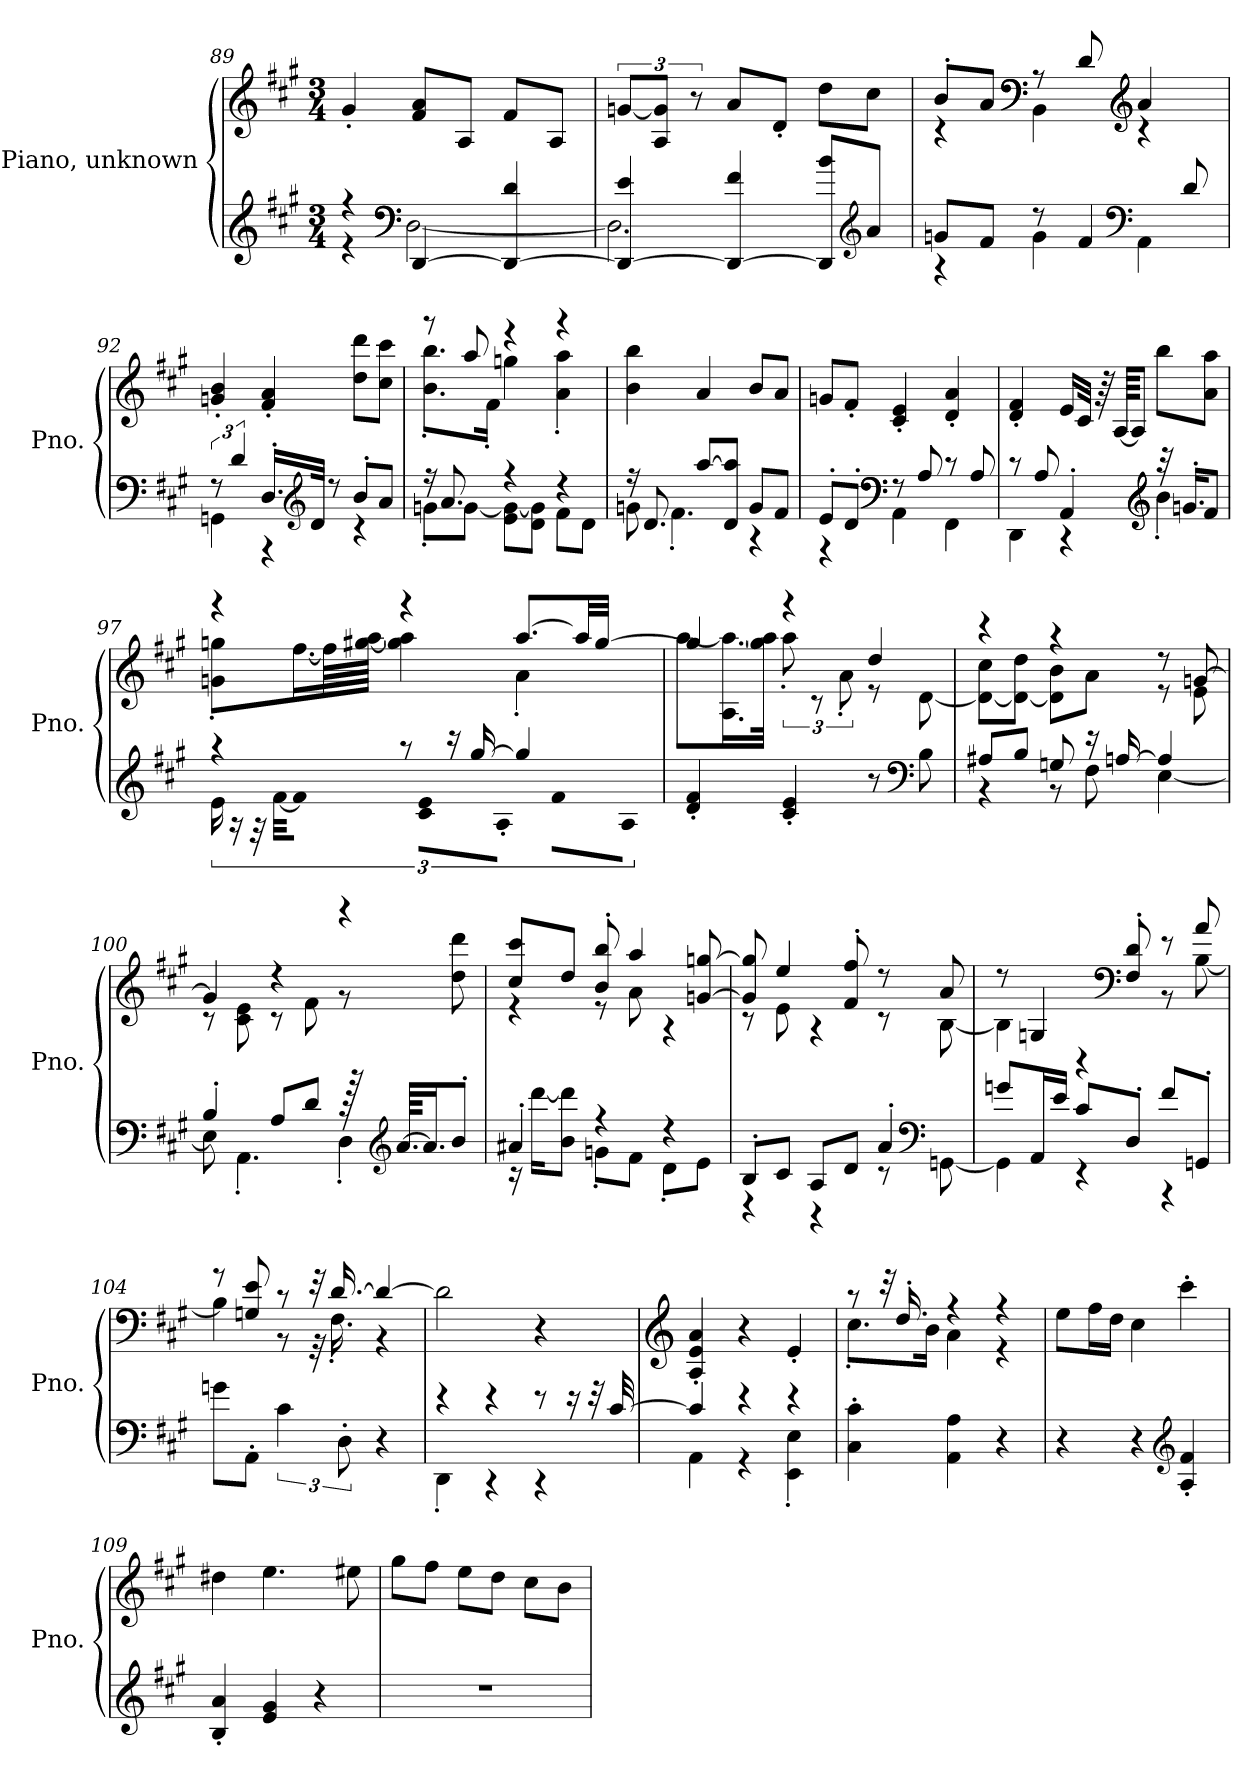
**kern	**kern
*part1	*part1
*staff2	*staff1
*I"Piano, unknown	*
*I'Pno.	*
*clefG2	*clefG2
*k[f#c#g#]	*k[f#c#g#]
*M3/4	*M3/4
=89	=89
*^	*
4r	4r	4g#'/
*clefF4	*	*
[4DD/	[2D\	8f#/ 8a/L
.	.	8A/J
4DD/_ 4d/	.	8f#/L
.	.	8A/J
!!LO:PB:g=z
=90	=90	=90
4DD/_ 4e/	2.D\]	[12gn/L
.	.	12A/ 12g/]J
.	.	12r
4DD/_ 4f#/	.	8a/L
.	.	8d'/J
8DD/] 8b/L	.	8dd\L
*clefG2	*	*
8a/J	.	8cc#\J
=91	=91	=91
*	*	*^
8gn/L	4r	8b'/L	4r
8f#/J	.	8a/J	.
*	*	*clefF4	*
8r	4g\	8r	4BB\
4f#/	.	8d/	.
*clefF4	*	*clefG2	*
.	4AA\	4a/	4r
8d/	.	.	.
*	*	*v	*v
=92	=92	=92
12r	4GGn\	4gn/' 4b/'
6d/	.	.
16.D'/LL	4r	4f#/' 4a/'
*clefG2	*	*
32d/JJk	.	.
8r	.	.
8b'/L	4r	8dd\ 8ddd\L
8a/J	.	8cc#\ 8ccc#\J
=93	=93	=93
*	*	*^
16r	8gn'\L	8r	8.b\' 8.bb\'L
8.a/	.	.	.
.	[8g\J	8aa/	.
.	.	.	16f#'\Jk
4r	8e\ 8g\_L	4r	4ggn\
.	8d\ 8g\]J	.	.
4r	8f#\L	4r	4a\' 4aa\'
.	8d\J	.	.
*	*	*v	*v
!!LO:LB:g=z
=94	=94	=94
16r	8gn\	4b\ 4bb\
8.d/	.	.
.	4.f#'\	.
[8aa/L	.	4a/
8d/ 8aa/]J	.	.
8g/L	4r	8b/L
8f#/J	.	8a/J
=95	=95	=95
8e'/L	4r	8gn/L
8d'/J	.	8f#'/J
*clefF4	*	*
8r	4AA\	4c#/' 4e/'
8A/	.	.
8r	4FF#\	4d/' 4a/'
8A/	.	.
=96	=96	=96
8r	4DD\	4d/' 4f#/'
8A/	.	.
4AA'/	4r	16e/LL
.	.	32c#/JJk
.	.	64r
.	.	[64A/KKKL
.	.	8A/J]
*clefG2	*	*
32r	4b'\	8bb\L
16.gn'/KL	.	.
8f#/J	.	8a\ 8aa\J
!!LO:LB:g=z
=97	=97	=97
*	*	*^
4r	24e\	4r	8gn\' 8ggn\'L
.	24r	.	.
.	48r	.	.
.	[48f#\KKL	.	.
.	8f#\J]	.	[16.ff#\L
.	.	.	64ff#\LL]
.	.	.	[64gg#X\ [64aa\JJJJ
8r	8c#\ 8e\L	4r	4gg#\] 4aa\]
16r	8A'\J	.	.
[16gg#/	.	.	.
4gg#/]	8f#\L	[8.aa/L	4a'\
.	8A\J	.	.
.	.	32aa/LL]	.
.	.	[32gg#/JJJ	.
*v	*v	*	*
=98	=98	=98
4d/' 4f#/'	4gg#/]	[8aa\L
.	.	16.A\ 16.aa\_L
.	.	32gg#\ 32aa\]JJk
4c#/' 4e/'	4r	12aa'\
.	.	12r
.	.	12a'\
8r	4dd/	8r
*clefF4	*	*
8B\	.	[8d\
!!LO:LB:g=z	!!
=99	=99	=99
*^	*	*
8A#X/L	4r	4r	8d\_ 8cc#\L
8B/J	.	.	8d\_ 8dd\J
8Gn/	8r	4r	8d\] 8b\L
16r	8F#\	.	8a\J
[16An/	.	.	.
4A/]	[4E\	8r	8r
.	.	[8gn/	8e\
=100	=100	=100	=100
4B'/	8E\]	4g/]	8r
.	4.AA'\	.	8c#\ 8e\
8A/L	.	4r	8r
8d/J	.	.	8f#\
128r	4D'\	4r	8r
*clefG2	*	*	*
[64.a/KKLL	.	.	.
16.a/J]	.	.	.
8b'/J	.	.	8dd\ 8ddd\
=101	=101	=101	=101
4a#X'/	16r	8cc#/ 8ccc#/L	4r
.	[16ddd\KL	.	.
.	8b\ 8ddd\]J	8dd/J	.
4r	8gn'\L	8b/' 8bb/'	8r
.	8f#\J	4aa/	8a\
4r	8d'\L	.	4r
.	8e\J	[8gn/ [8ggn/	.
!!LO:LB:g=z	!!
=102	=102	=102	=102
8B'/L	4r	8g/] 8gg/]	8r
8c#/J	.	4ee/	8e\
8A/L	4r	.	4r
8d/J	.	8f#/' 8ff#/'	.
4a'/	8r	8r	8r
*clefF4	*	*	*
.	[8GGn\	8a/	[8B\
=103	=103	=103	=103
8gn/L	4GG\]	8r	4B\]
16AA/L	.	4Gn/	.
16e/JJ	.	.	.
8c#/L	4r	.	4r
*	*	*clefF4	*
8D'/J	.	8F#/' 8d/'	.
8f#/L	4r	8r	8r
8GGn'/J	.	8a/	[8B\
*v	*v	*	*
=104	=104	=104
8gn\L	8r	4B\]
8AA'\J	8Gn/ 8e/	.
6c#\	8r	8r
.	32r	32r
.	[16.d/	16.F#'\
12D'\	.	.
4r	4d/_	4r
*	*v	*v
=105	=105
*^	*
4r	4DD'\	2d\]
4r	4r	.
8r	4r	4r
16r	.	.
32r	.	.
[32c#/	.	.
!!LO:LB:g=z
=106	=106	=106
*	*	*clefG2
4c#/]	4AA\	4A/' 4e/' 4a/'
4r	4r	4r
4r	4EE\' 4E\'	4e'/
*v	*v	*
=107	=107
*	*^
4C#\' 4c#\'	8r	8.cc#'\L
.	32r	.
.	16.dd'/	.
.	.	16b\Jk
4AA\ 4A\	4r	4a\
4r	4r	4r
*	*v	*v
=108	=108
4r	8ee\L
.	16ff#\L
.	16dd\JJ
4r	4cc#\
*clefG2	*
4A/' 4f#/'	4ccc#'\
=109	=109
4B/' 4a/'	4dd#X\
4e/ 4g#/	4.ee\
4r	.
.	8ee#X\
=110	=110
2.r	8gg#\L
.	8ff#\J
.	8ee\L
.	8dd\J
.	8cc#\L
.	8b\J
=	=
*-	*-
